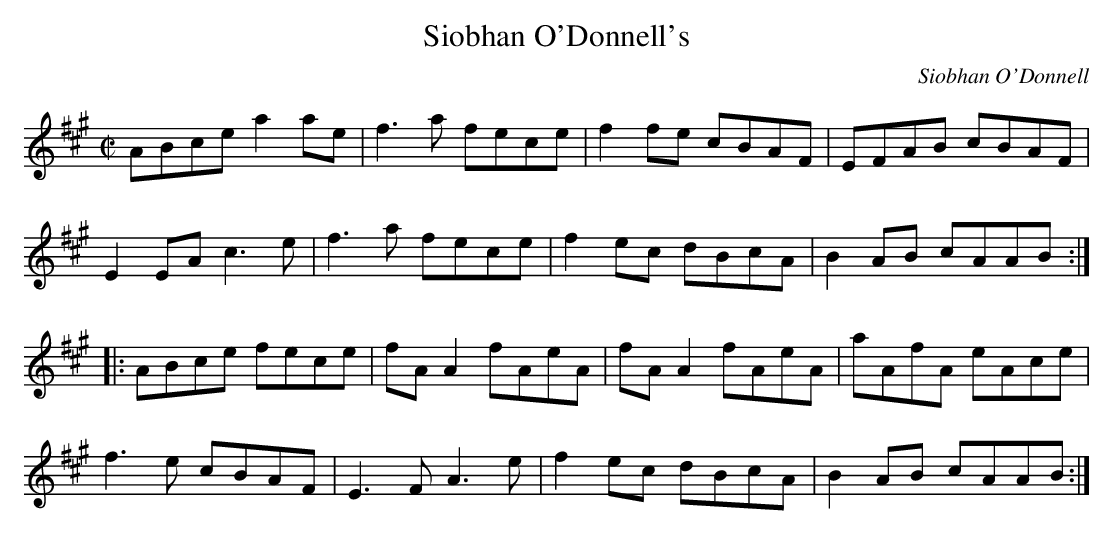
X:1
T:Siobhan O'Donnell's
C:Siobhan O'Donnell
M:C|
K:A
ABce a2ae|f3a fece|f2fe cBAF|EFAB cBAF|
E2EA c3e|f3a fece|f2ec dBcA|B2AB cAAB:|
|:ABce fece|fAA2 fAeA|fAA2 fAeA|aAfA eAce|
f3e cBAF|E3F A3e|f2ec dBcA|B2AB cAAB:|
